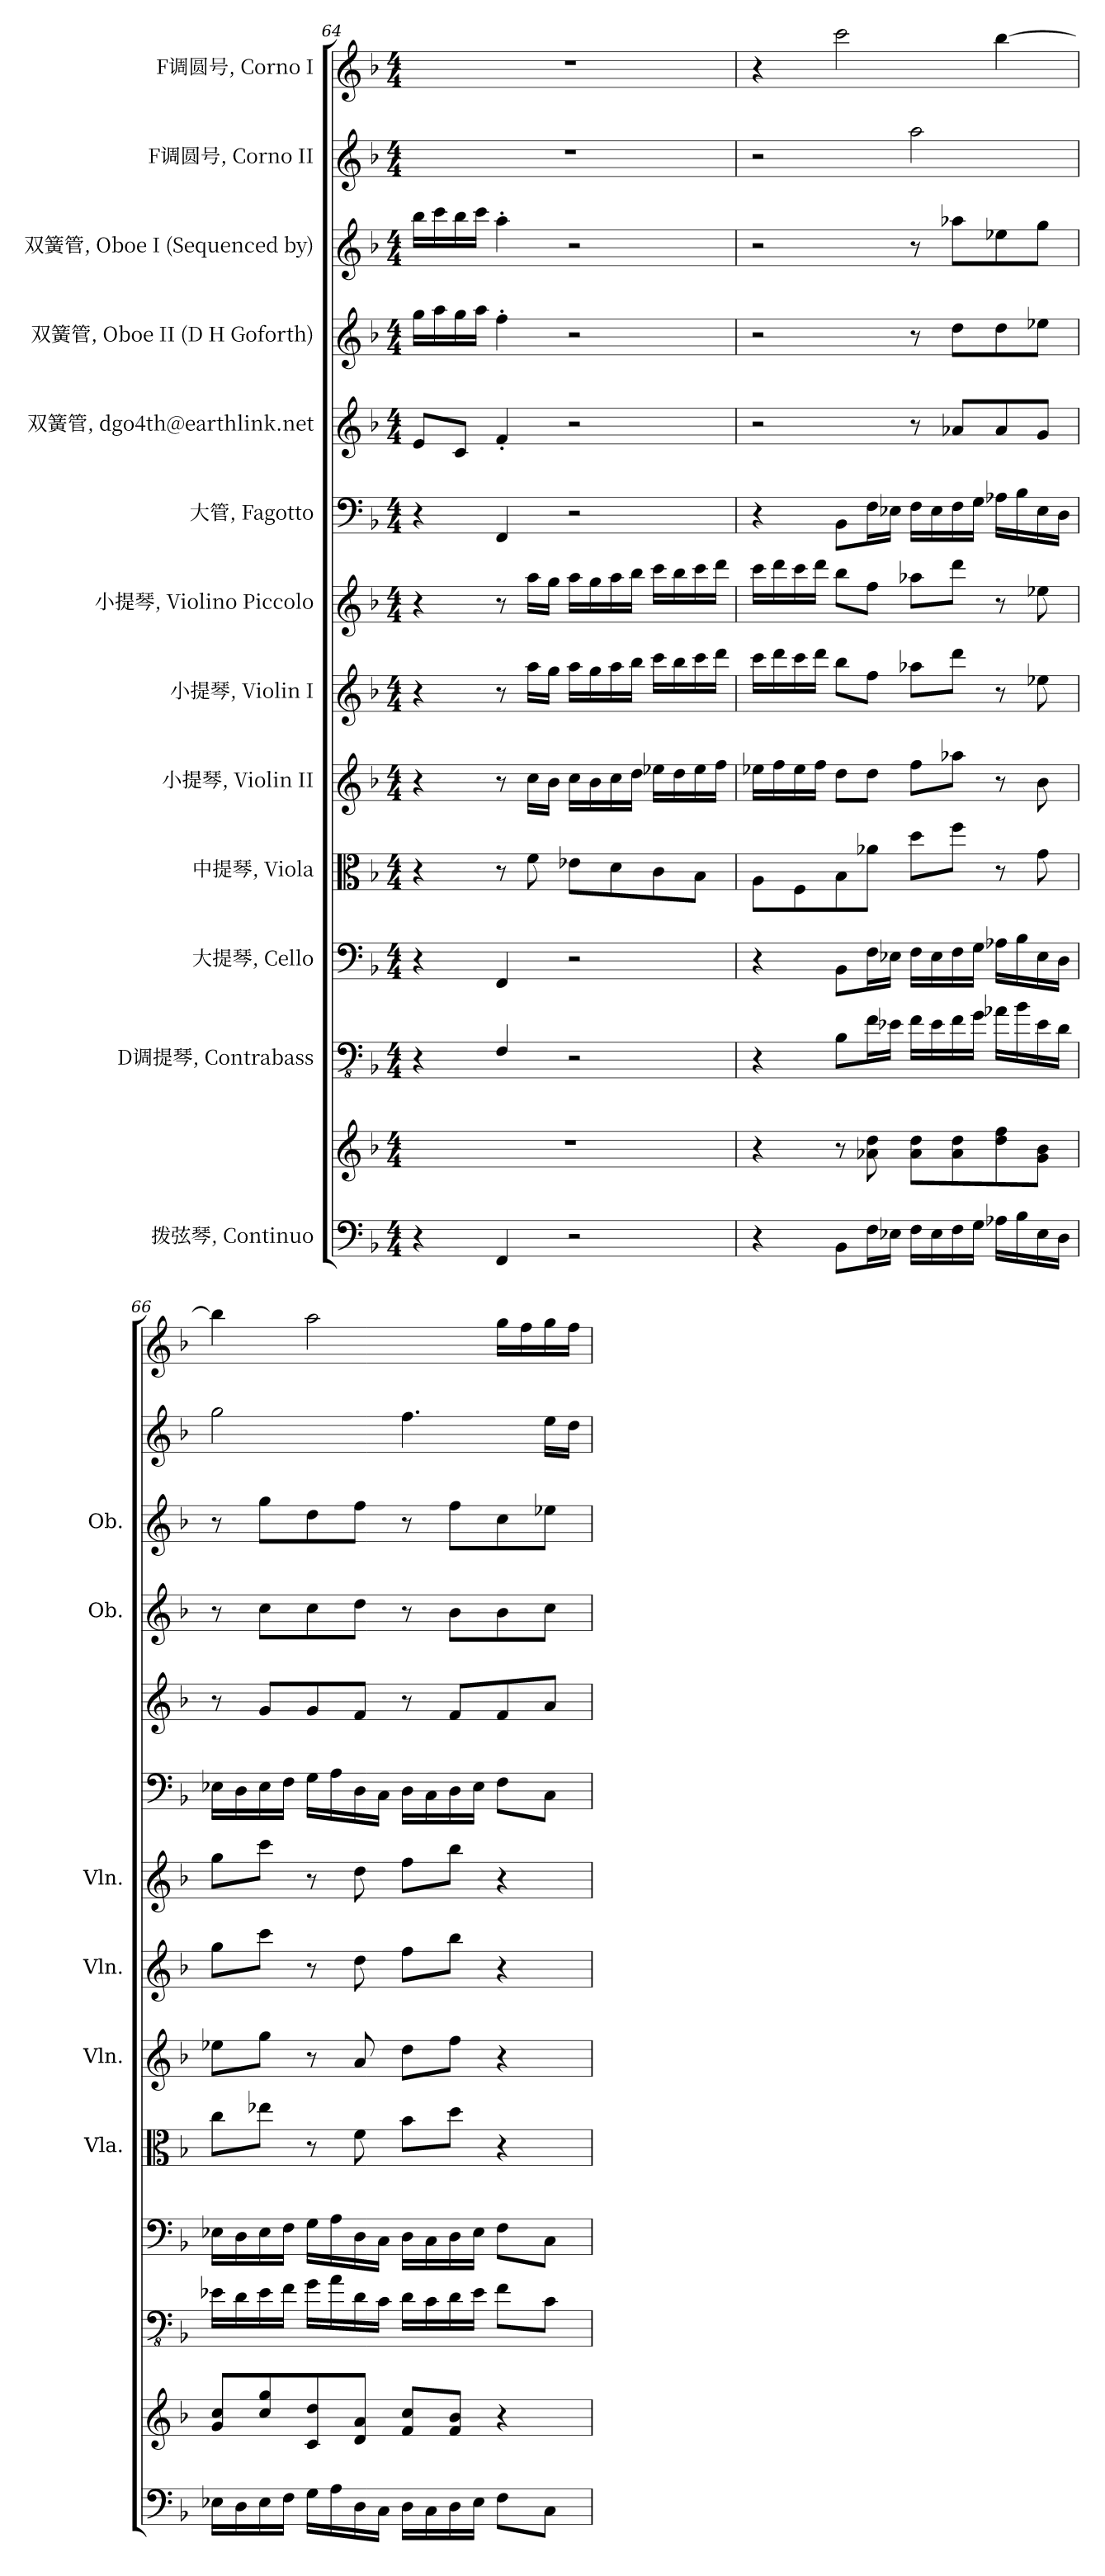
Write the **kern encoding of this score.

**kern	**kern	**kern	**kern	**kern	**kern	**kern	**kern	**kern	**kern	**kern	**kern	**kern	**kern
*part13	*part13	*part12	*part11	*part10	*part9	*part8	*part7	*part6	*part5	*part4	*part3	*part2	*part1
*staff14	*staff13	*staff12	*staff11	*staff10	*staff9	*staff8	*staff7	*staff6	*staff5	*staff4	*staff3	*staff2	*staff1
*I"拨弦琴, Continuo	*	*I"D调提琴, Contrabass	*I"大提琴, Cello	*I"中提琴, Viola	*I"小提琴, Violin II	*I"小提琴, Violin I	*I"小提琴, Violino Piccolo	*I"大管, Fagotto	*I"双簧管, dgo4th@earthlink.net	*I"双簧管, Oboe II (D H Goforth)	*I"双簧管, Oboe I (Sequenced by)	*I"F调圆号, Corno II	*I"F调圆号, Corno I
*	*	*	*	*I'Vla.	*I'Vln.	*I'Vln.	*I'Vln.	*	*	*I'Ob.	*I'Ob.	*	*
*clefF4	*clefG2	*clefFv4	*clefF4	*clefC3	*clefG2	*clefG2	*clefG2	*clefF4	*clefG2	*clefG2	*clefG2	*clefG2	*clefG2
*	*	*ITrd7c12	*	*	*	*	*	*	*	*	*	*ITrd4c7	*ITrd4c7
*k[b-]	*k[b-]	*k[b-]	*k[b-]	*k[b-]	*k[b-]	*k[b-]	*k[b-]	*k[b-]	*k[b-]	*k[b-]	*k[b-]	*k[b-e-]	*k[b-e-]
*M4/4	*M4/4	*M4/4	*M4/4	*M4/4	*M4/4	*M4/4	*M4/4	*M4/4	*M4/4	*M4/4	*M4/4	*M4/4	*M4/4
=64	=64	=64	=64	=64	=64	=64	=64	=64	=64	=64	=64	=64	=64
4r	1r	4r	4r	4r	4r	4r	4r	4r	8e/L	16gg\LL	16bb-\LL	1r	1r
.	.	.	.	.	.	.	.	.	.	16aa\	16ccc\	.	.
.	.	.	.	.	.	.	.	.	8c/J	16gg\	16bb-\	.	.
.	.	.	.	.	.	.	.	.	.	16aa\JJ	16ccc\JJ	.	.
4FF/	.	4FFF/	4FF/	8r	8r	8r	8r	4FF/	4f'/	4ff'\	4aa'\	.	.
.	.	.	.	8f\	16cc\LL	16aa\LL	16aa\LL	.	.	.	.	.	.
.	.	.	.	.	16b-\JJ	16gg\JJ	16gg\JJ	.	.	.	.	.	.
2r	.	2r	2r	8e-X\L	16cc\LL	16aa\LL	16aa\LL	2r	2r	2r	2r	.	.
.	.	.	.	.	16b-\	16gg\	16gg\	.	.	.	.	.	.
.	.	.	.	8d\	16cc\	16aa\	16aa\	.	.	.	.	.	.
.	.	.	.	.	16dd\JJ	16bb-\JJ	16bb-\JJ	.	.	.	.	.	.
.	.	.	.	8c\	16ee-X\LL	16ccc\LL	16ccc\LL	.	.	.	.	.	.
.	.	.	.	.	16dd\	16bb-\	16bb-\	.	.	.	.	.	.
.	.	.	.	8B-\J	16ee-\	16ccc\	16ccc\	.	.	.	.	.	.
.	.	.	.	.	16ff\JJ	16ddd\JJ	16ddd\JJ	.	.	.	.	.	.
!!LO:PB:g=z
=65	=65	=65	=65	=65	=65	=65	=65	=65	=65	=65	=65	=65	=65
4r	4r	4r	4r	8A\L	16ee-X\LL	16ccc\LL	16ccc\LL	4r	2r	2r	2r	2r	4r
.	.	.	.	.	16ff\	16ddd\	16ddd\	.	.	.	.	.	.
.	.	.	.	8F\	16ee-\	16ccc\	16ccc\	.	.	.	.	.	.
.	.	.	.	.	16ff\JJ	16ddd\JJ	16ddd\JJ	.	.	.	.	.	.
8BB-\L	8r	8BBB-\L	8BB-\L	8B-\	8dd\L	8bb-\L	8bb-\L	8BB-\L	.	.	.	.	2ff\
16F\L	8a-X\ 8dd\	16FF\L	16F\L	8a-X\J	8dd\J	8ff\J	8ff\J	16F\L	.	.	.	.	.
16E-X\JJ	.	16EE-X\JJ	16E-X\JJ	.	.	.	.	16E-X\JJ	.	.	.	.	.
16F\LL	8a-\ 8dd\L	16FF\LL	16F\LL	8dd\L	8ff\L	8aa-X\L	8aa-X\L	16F\LL	8r	8r	8r	2dd\	.
16E-\	.	16EE-\	16E-\	.	.	.	.	16E-\	.	.	.	.	.
16F\	8a-\ 8dd\	16FF\	16F\	8ff\J	8aa-X\J	8ddd\J	8ddd\J	16F\	8a-X/L	8dd\L	8aa-X\L	.	.
16G\JJ	.	16GG\JJ	16G\JJ	.	.	.	.	16G\JJ	.	.	.	.	.
16A-X\LL	8dd\ 8ff\	16AA-X\LL	16A-X\LL	8r	8r	8r	8r	16A-X\LL	8a-/	8dd\	8ee-X\	.	[4ee-\
16B-\	.	16BB-\	16B-\	.	.	.	.	16B-\	.	.	.	.	.
16E-\	8g\ 8b-\J	16EE-\	16E-\	8g\	8b-\	8ee-X\	8ee-X\	16E-\	8g/J	8ee-X\J	8gg\J	.	.
16D\JJ	.	16DD\JJ	16D\JJ	.	.	.	.	16D\JJ	.	.	.	.	.
=66	=66	=66	=66	=66	=66	=66	=66	=66	=66	=66	=66	=66	=66
16E-X\LL	8g/ 8cc/L	16EE-X\LL	16E-X\LL	8cc\L	8ee-X\L	8gg\L	8gg\L	16E-X\LL	8r	8r	8r	2cc\	4ee-\]
16D\	.	16DD\	16D\	.	.	.	.	16D\	.	.	.	.	.
16E-\	8cc/ 8gg/	16EE-\	16E-\	8ee-X\J	8gg\J	8ccc\J	8ccc\J	16E-\	8g/L	8cc\L	8gg\L	.	.
16F\JJ	.	16FF\JJ	16F\JJ	.	.	.	.	16F\JJ	.	.	.	.	.
16G\LL	8c/ 8dd/	16GG\LL	16G\LL	8r	8r	8r	8r	16G\LL	8g/	8cc\	8dd\	.	2dd\
16A\	.	16AA\	16A\	.	.	.	.	16A\	.	.	.	.	.
16D\	8d/ 8a/J	16DD\	16D\	8f\	8a/	8dd\	8dd\	16D\	8f/J	8dd\J	8ff\J	.	.
16C\JJ	.	16CC\JJ	16C\JJ	.	.	.	.	16C\JJ	.	.	.	.	.
16D\LL	8f/ 8cc/L	16DD\LL	16D\LL	8b-\L	8dd\L	8ff\L	8ff\L	16D\LL	8r	8r	8r	4.b-\	.
16C\	.	16CC\	16C\	.	.	.	.	16C\	.	.	.	.	.
16D\	8f/ 8b-/J	16DD\	16D\	8dd\J	8ff\J	8bb-\J	8bb-\J	16D\	8f/L	8b-\L	8ff\L	.	.
16E-\JJ	.	16EE-\JJ	16E-\JJ	.	.	.	.	16E-\JJ	.	.	.	.	.
8F\L	4r	8FF\L	8F\L	4r	4r	4r	4r	8F\L	8f/	8b-\	8cc\	.	16cc\LL
.	.	.	.	.	.	.	.	.	.	.	.	.	16b-\
8C\J	.	8CC\J	8C\J	.	.	.	.	8C\J	8a/J	8cc\J	8ee-X\J	16a\LL	16cc\
.	.	.	.	.	.	.	.	.	.	.	.	16g\JJ	16b-\JJ
=	=	=	=	=	=	=	=	=	=	=	=	=	=
*-	*-	*-	*-	*-	*-	*-	*-	*-	*-	*-	*-	*-	*-
